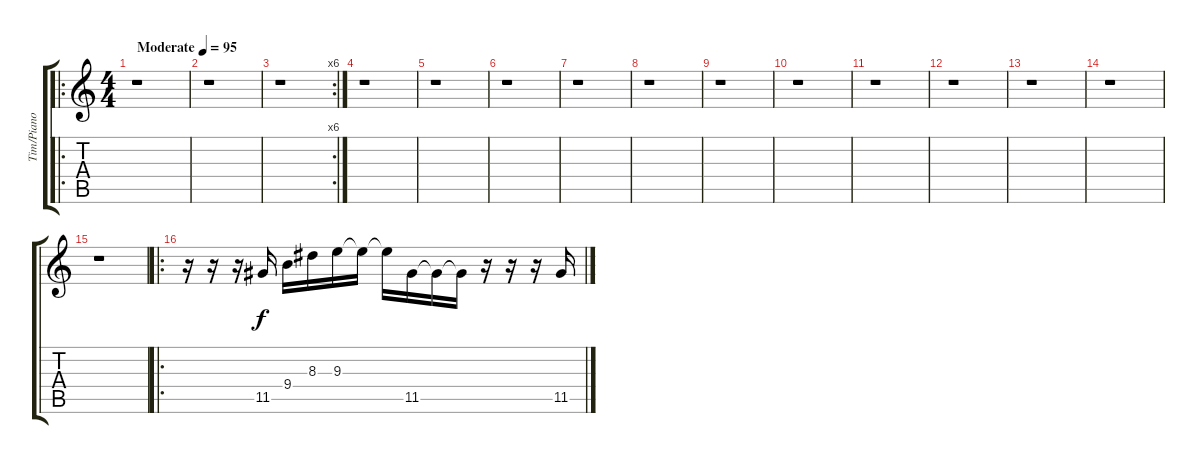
\track ("Tim/Piano" "Tim/Piano") {instrument acousticguitarsteel}
\staff {score tabs}
\tuning (E4 B3 G3 D3 A2 E2) {hide}
\ro
\ts (4 4)
\tempo (95 "Moderate")
\clef g2
\ks c
r.1{dy f instrument acousticguitarsteel} |
r.1 |
\rc 6
r.1 |
r.1 |
r.1 |
r.1 |
r.1 |
r.1 |
r.1 |
r.1 |
r.1 |
r.1 |
r.1 |
r.1 |
r.1 |
\ro
r.16 r.16 r.16 11.5.16 9.4.16 8.3.16 9.3.16 9.3{t}.16 9.3{t}.16 11.5.16 11.5{t}.16 11.5{t}.16 r.16 r.16 r.16 11.5.16
